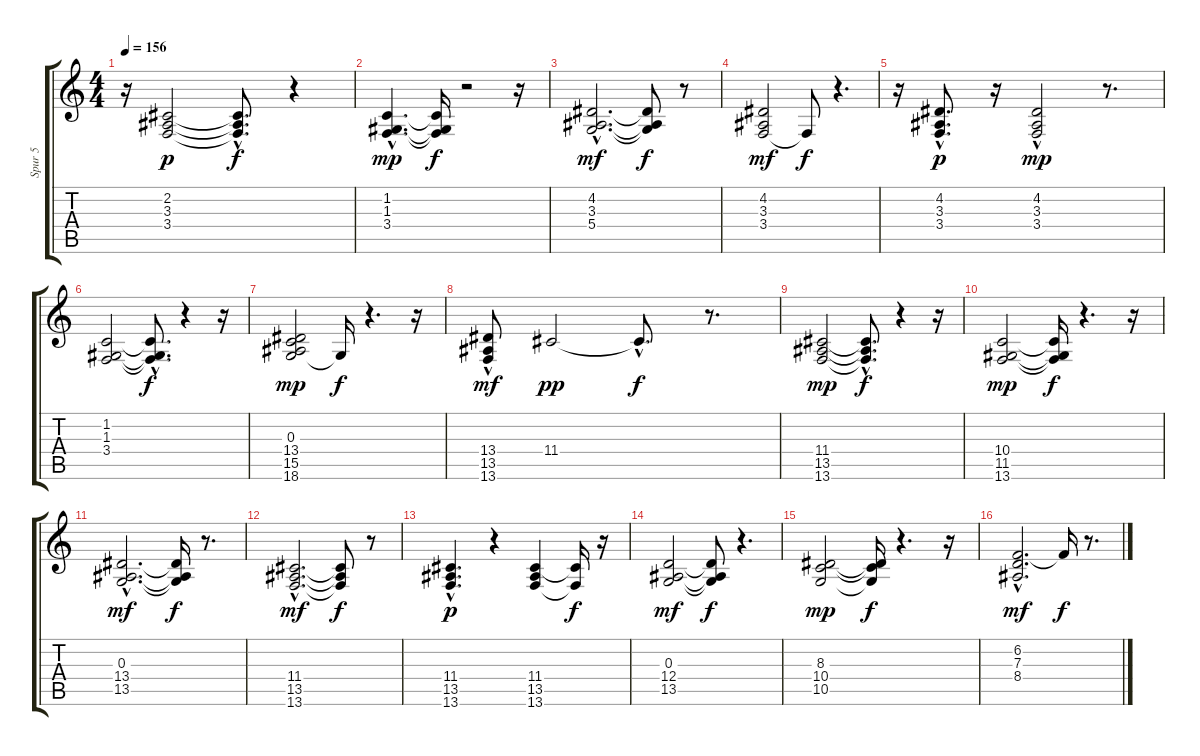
\track ("Spur 5" "Spur 5") {instrument fx8scifi}
\staff {score tabs}
\tuning (E4 B3 G3 D3 A2 E2) {hide}
\ts (4 4)
\tempo 156
\clef g2
\ks c
r.16{dy f} (2.2 3.3 3.4).2{dy p} (2.2{t} 3.3{t} 3.4{hac t}).8{d dy f} r.4 |
(1.2{hac} 1.3{hac} 3.4{hac}).4{d dy mp} (1.2{t} 1.3{t} 3.4{t}).16{dy f} r.2 r.16 |
(4.2{hac} 3.3{hac} 5.4{hac}).2{d dy mf} (4.2{t} 3.3{t} 5.4{t}).8{dy f} r.8 |
(4.2 3.3 3.4).2{dy mf} 3.4{t}.8{dy f} r.4{d} |
r.16 (4.2{hac} 3.3{hac} 3.4{hac}).8{d dy p} r.16 (4.2{hac} 3.3{hac} 3.4).2{dy mp} r.8{d} |
(1.2 1.3 3.4).2 (1.2{hac t} 1.3{hac t} 3.4{hac t}).8{d dy f} r.4 r.16 |
(0.3 13.4 15.5 18.6).2{dy mp} 0.3{t}.16{dy f} r.4{d} r.16 |
(13.4 13.5{hac} 13.6{hac}).8{dy mf} 11.4.2{dy pp} 11.4{hac t}.8{d dy f} r.8{d} |
(11.4 13.5 13.6).2{dy mp} (11.4{hac t} 13.5{hac t} 13.6{hac t}).8{d dy f} r.4 r.16 |
(10.4 11.5 13.6).2{dy mp} (10.4{t} 11.5{t} 13.6{t}).16{dy f} r.4{d} r.16 |
(0.3{hac} 13.4{hac} 13.5{hac}).2{d dy mf} (0.3{t} 13.4{t} 13.5{t}).16{dy f} r.8{d} |
(11.4{hac} 13.5{hac} 13.6{hac}).2{d dy mf} (11.4{t} 13.5{t} 13.6{t}).8{dy f} r.8 |
(11.4 13.5 13.6{hac}).4{d dy p} r.4 (11.4 13.5 13.6).4 (11.4{t} 13.6{t}).16{dy f} r.16 |
(0.3 12.4 13.5).2{dy mf} (0.3{t} 12.4{t} 13.5{t}).8{dy f} r.4{d} |
(8.3 10.4 10.5).2{dy mp} (8.3{t} 10.4{t} 10.5{t}).16{dy f} r.4{d} r.16 |
(6.2{hac} 7.3{hac} 8.4{hac}).2{d dy mf} 6.2{t}.16{dy f} r.8{d}
